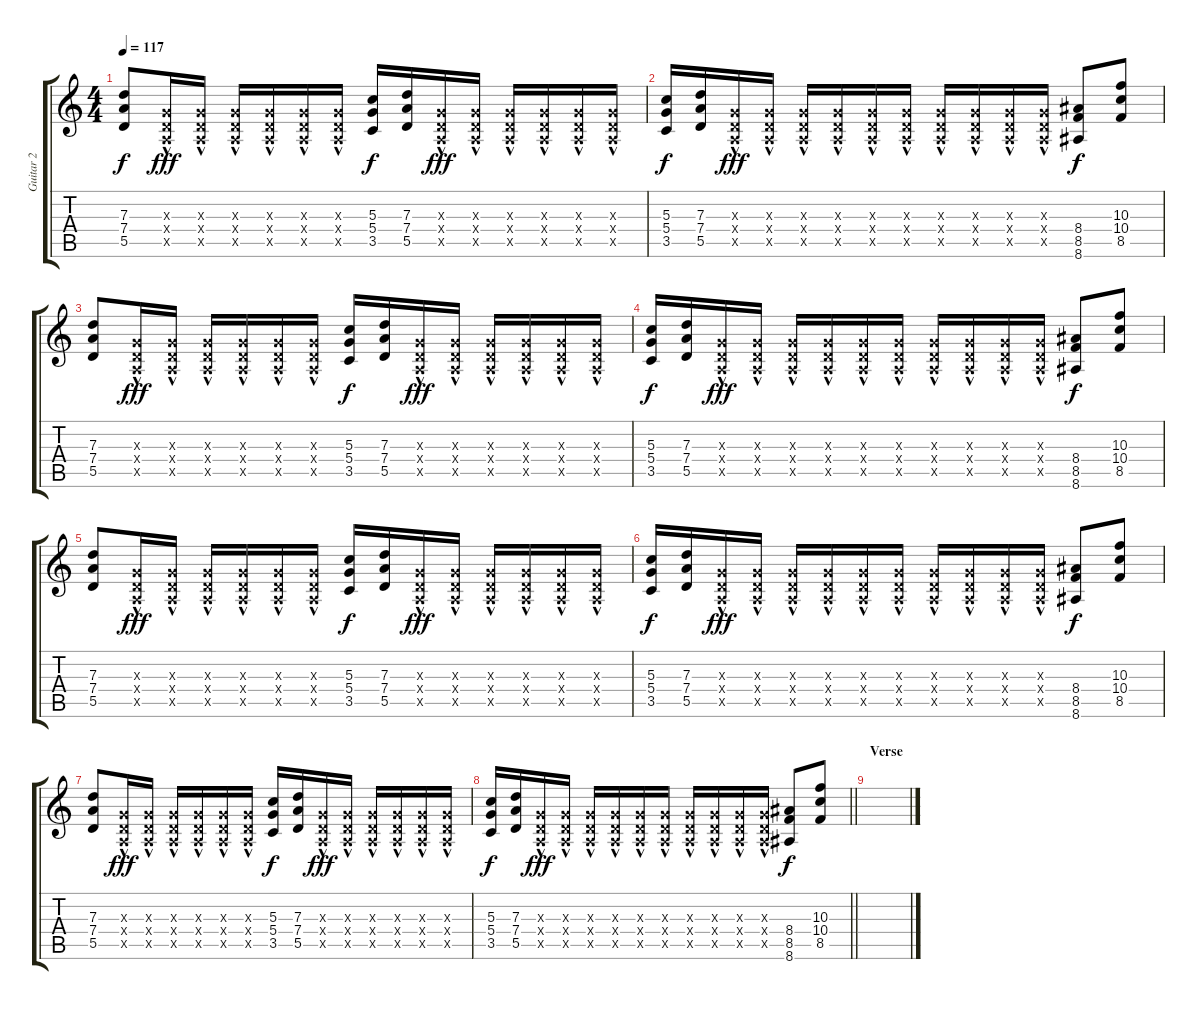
\track ("Guitar 2" "Guitar 2") {instrument distortionguitar}
\staff {score tabs}
\tuning (E4 B3 G3 D3 A2 D2) {hide}
\ts (4 4)
\tempo 117
\clef g2
\ks c
(7.3 7.4 5.5).8{dy f} (0.3{hac x} 0.4{hac x} 0.5{hac x}).16{dy fff} (0.3{hac x} 0.4{hac x} 0.5{hac x}).16 (0.3{hac x} 0.4{hac x} 0.5{hac x}).16 (0.3{hac x} 0.4{hac x} 0.5{hac x}).16 (0.3{hac x} 0.4{hac x} 0.5{hac x}).16 (0.3{hac x} 0.4{hac x} 0.5{hac x}).16 (5.3 5.4 3.5).16{dy f} (7.3 7.4 5.5).16 (0.3{hac x} 0.4{hac x} 0.5{hac x}).16{dy fff} (0.3{hac x} 0.4{hac x} 0.5{hac x}).16 (0.3{hac x} 0.4{hac x} 0.5{hac x}).16 (0.3{hac x} 0.4{hac x} 0.5{hac x}).16 (0.3{hac x} 0.4{hac x} 0.5{hac x}).16 (0.3{hac x} 0.4{hac x} 0.5{hac x}).16 |
(5.3 5.4 3.5).16{dy f} (7.3 7.4 5.5).16 (0.3{hac x} 0.4{hac x} 0.5{hac x}).16{dy fff} (0.3{hac x} 0.4{hac x} 0.5{hac x}).16 (0.3{hac x} 0.4{hac x} 0.5{hac x}).16 (0.3{hac x} 0.4{hac x} 0.5{hac x}).16 (0.3{hac x} 0.4{hac x} 0.5{hac x}).16 (0.3{hac x} 0.4{hac x} 0.5{hac x}).16 (0.3{hac x} 0.4{hac x} 0.5{hac x}).16 (0.3{hac x} 0.4{hac x} 0.5{hac x}).16 (0.3{hac x} 0.4{hac x} 0.5{hac x}).16 (0.3{hac x} 0.4{hac x} 0.5{hac x}).16 (8.4 8.5 8.6).8{dy f} (10.3 10.4 8.5).8 |
(7.3 7.4 5.5).8 (0.3{hac x} 0.4{hac x} 0.5{hac x}).16{dy fff} (0.3{hac x} 0.4{hac x} 0.5{hac x}).16 (0.3{hac x} 0.4{hac x} 0.5{hac x}).16 (0.3{hac x} 0.4{hac x} 0.5{hac x}).16 (0.3{hac x} 0.4{hac x} 0.5{hac x}).16 (0.3{hac x} 0.4{hac x} 0.5{hac x}).16 (5.3 5.4 3.5).16{dy f} (7.3 7.4 5.5).16 (0.3{hac x} 0.4{hac x} 0.5{hac x}).16{dy fff} (0.3{hac x} 0.4{hac x} 0.5{hac x}).16 (0.3{hac x} 0.4{hac x} 0.5{hac x}).16 (0.3{hac x} 0.4{hac x} 0.5{hac x}).16 (0.3{hac x} 0.4{hac x} 0.5{hac x}).16 (0.3{hac x} 0.4{hac x} 0.5{hac x}).16 |
(5.3 5.4 3.5).16{dy f} (7.3 7.4 5.5).16 (0.3{hac x} 0.4{hac x} 0.5{hac x}).16{dy fff} (0.3{hac x} 0.4{hac x} 0.5{hac x}).16 (0.3{hac x} 0.4{hac x} 0.5{hac x}).16 (0.3{hac x} 0.4{hac x} 0.5{hac x}).16 (0.3{hac x} 0.4{hac x} 0.5{hac x}).16 (0.3{hac x} 0.4{hac x} 0.5{hac x}).16 (0.3{hac x} 0.4{hac x} 0.5{hac x}).16 (0.3{hac x} 0.4{hac x} 0.5{hac x}).16 (0.3{hac x} 0.4{hac x} 0.5{hac x}).16 (0.3{hac x} 0.4{hac x} 0.5{hac x}).16 (8.4 8.5 8.6).8{dy f} (10.3 10.4 8.5).8 |
(7.3 7.4 5.5).8 (0.3{hac x} 0.4{hac x} 0.5{hac x}).16{dy fff} (0.3{hac x} 0.4{hac x} 0.5{hac x}).16 (0.3{hac x} 0.4{hac x} 0.5{hac x}).16 (0.3{hac x} 0.4{hac x} 0.5{hac x}).16 (0.3{hac x} 0.4{hac x} 0.5{hac x}).16 (0.3{hac x} 0.4{hac x} 0.5{hac x}).16 (5.3 5.4 3.5).16{dy f} (7.3 7.4 5.5).16 (0.3{hac x} 0.4{hac x} 0.5{hac x}).16{dy fff} (0.3{hac x} 0.4{hac x} 0.5{hac x}).16 (0.3{hac x} 0.4{hac x} 0.5{hac x}).16 (0.3{hac x} 0.4{hac x} 0.5{hac x}).16 (0.3{hac x} 0.4{hac x} 0.5{hac x}).16 (0.3{hac x} 0.4{hac x} 0.5{hac x}).16 |
(5.3 5.4 3.5).16{dy f} (7.3 7.4 5.5).16 (0.3{hac x} 0.4{hac x} 0.5{hac x}).16{dy fff} (0.3{hac x} 0.4{hac x} 0.5{hac x}).16 (0.3{hac x} 0.4{hac x} 0.5{hac x}).16 (0.3{hac x} 0.4{hac x} 0.5{hac x}).16 (0.3{hac x} 0.4{hac x} 0.5{hac x}).16 (0.3{hac x} 0.4{hac x} 0.5{hac x}).16 (0.3{hac x} 0.4{hac x} 0.5{hac x}).16 (0.3{hac x} 0.4{hac x} 0.5{hac x}).16 (0.3{hac x} 0.4{hac x} 0.5{hac x}).16 (0.3{hac x} 0.4{hac x} 0.5{hac x}).16 (8.4 8.5 8.6).8{dy f} (10.3 10.4 8.5).8 |
(7.3 7.4 5.5).8 (0.3{hac x} 0.4{hac x} 0.5{hac x}).16{dy fff} (0.3{hac x} 0.4{hac x} 0.5{hac x}).16 (0.3{hac x} 0.4{hac x} 0.5{hac x}).16 (0.3{hac x} 0.4{hac x} 0.5{hac x}).16 (0.3{hac x} 0.4{hac x} 0.5{hac x}).16 (0.3{hac x} 0.4{hac x} 0.5{hac x}).16 (5.3 5.4 3.5).16{dy f} (7.3 7.4 5.5).16 (0.3{hac x} 0.4{hac x} 0.5{hac x}).16{dy fff} (0.3{hac x} 0.4{hac x} 0.5{hac x}).16 (0.3{hac x} 0.4{hac x} 0.5{hac x}).16 (0.3{hac x} 0.4{hac x} 0.5{hac x}).16 (0.3{hac x} 0.4{hac x} 0.5{hac x}).16 (0.3{hac x} 0.4{hac x} 0.5{hac x}).16 |
\barLineRight lightlight
(5.3 5.4 3.5).16{dy f} (7.3 7.4 5.5).16 (0.3{hac x} 0.4{hac x} 0.5{hac x}).16{dy fff} (0.3{hac x} 0.4{hac x} 0.5{hac x}).16 (0.3{hac x} 0.4{hac x} 0.5{hac x}).16 (0.3{hac x} 0.4{hac x} 0.5{hac x}).16 (0.3{hac x} 0.4{hac x} 0.5{hac x}).16 (0.3{hac x} 0.4{hac x} 0.5{hac x}).16 (0.3{hac x} 0.4{hac x} 0.5{hac x}).16 (0.3{hac x} 0.4{hac x} 0.5{hac x}).16 (0.3{hac x} 0.4{hac x} 0.5{hac x}).16 (0.3{hac x} 0.4{hac x} 0.5{hac x}).16 (8.4 8.5 8.6).8{dy f} (10.3 10.4 8.5).8 |
\section ("" "Verse")
